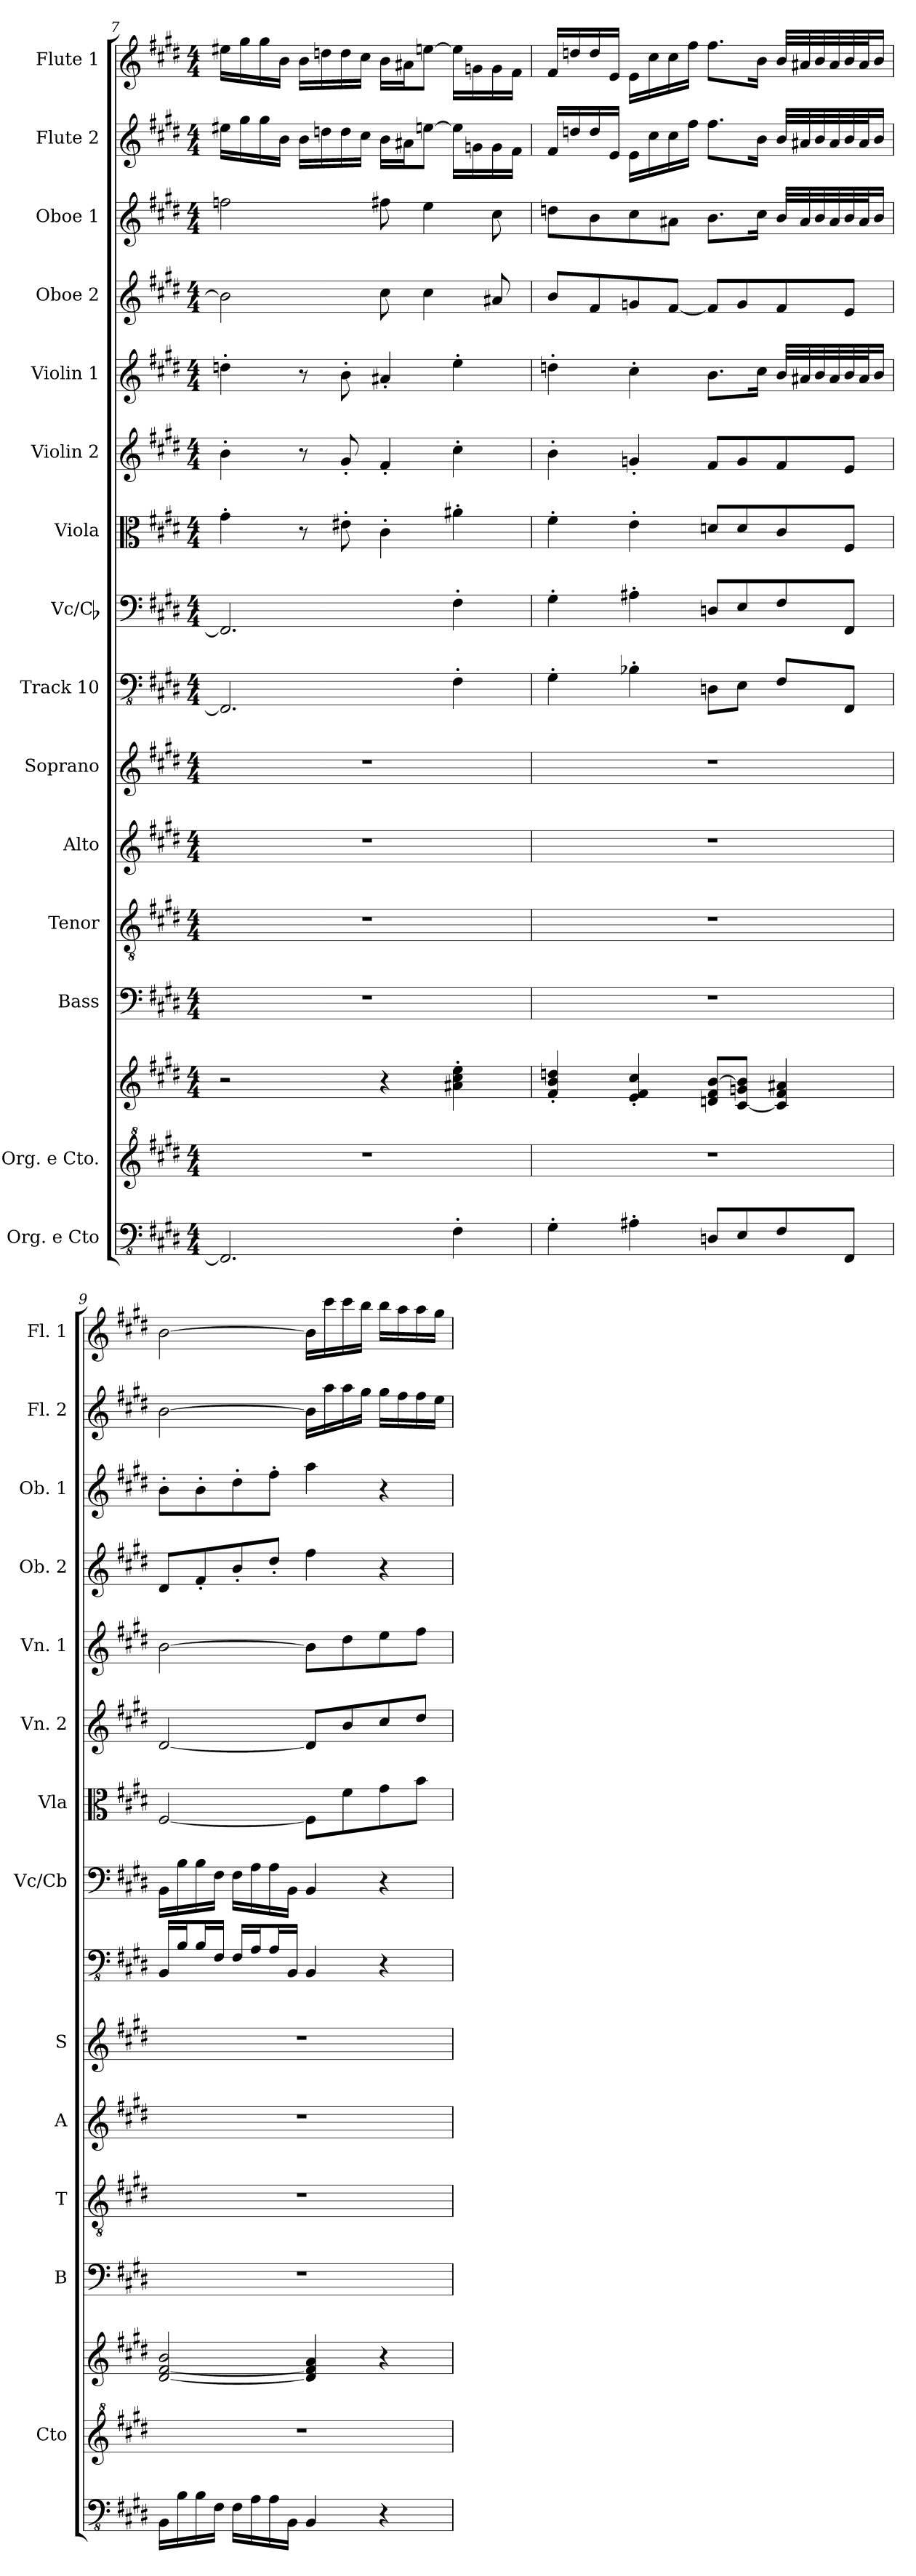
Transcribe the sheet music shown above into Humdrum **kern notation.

**kern	**kern	**kern	**kern	**kern	**kern	**kern	**kern	**kern	**kern	**kern	**kern	**kern	**kern	**kern	**kern
*part15	*part14	*part14	*part13	*part12	*part11	*part10	*part9	*part8	*part7	*part6	*part5	*part4	*part3	*part2	*part1
*staff16	*staff15	*staff14	*staff13	*staff12	*staff11	*staff10	*staff9	*staff8	*staff7	*staff6	*staff5	*staff4	*staff3	*staff2	*staff1
*I"Org. e Cto	*I"Org. e Cto.	*	*I"Bass	*I"Tenor	*I"Alto	*I"Soprano	*I"Track 10	*I"Vc/Cb	*I"Viola	*I"Violin 2	*I"Violin 1	*I"Oboe 2	*I"Oboe 1	*I"Flute 2	*I"Flute 1
*	*I'Cto	*	*I'B	*I'T	*I'A	*I'S	*	*I'Vc/Cb	*I'Vla	*I'Vn. 2	*I'Vn. 1	*I'Ob. 2	*I'Ob. 1	*I'Fl. 2	*I'Fl. 1
!!LO:PB:g=z
*clefFv4	*clefG^2	*clefG2	*clefF4	*clefGv2	*clefG2	*clefG2	*clefFv4	*clefF4	*clefC3	*clefG2	*clefG2	*clefG2	*clefG2	*clefG2	*clefG2
*k[f#c#g#d#]	*k[f#c#g#d#]	*k[f#c#g#d#]	*k[f#c#g#d#]	*k[f#c#g#d#]	*k[f#c#g#d#]	*k[f#c#g#d#]	*k[f#c#g#d#]	*k[f#c#g#d#]	*k[f#c#g#d#]	*k[f#c#g#d#]	*k[f#c#g#d#]	*k[f#c#g#d#]	*k[f#c#g#d#]	*k[f#c#g#d#]	*k[f#c#g#d#]
*M4/4	*M4/4	*M4/4	*M4/4	*M4/4	*M4/4	*M4/4	*M4/4	*M4/4	*M4/4	*M4/4	*M4/4	*M4/4	*M4/4	*M4/4	*M4/4
=7	=7	=7	=7	=7	=7	=7	=7	=7	=7	=7	=7	=7	=7	=7	=7
2.FFF#/]	1r	2r	1r	1r	1r	1r	2.FFF#/]	2.FF#/]	4g#'\	4b'\	4ddn'\	2b\]	2ffn\	16ee#X\LL	16ee#X\LL
.	.	.	.	.	.	.	.	.	.	.	.	.	.	16gg#\	16gg#\
.	.	.	.	.	.	.	.	.	.	.	.	.	.	16gg#\	16gg#\
.	.	.	.	.	.	.	.	.	.	.	.	.	.	16b\JJ	16b\JJ
.	.	.	.	.	.	.	.	.	8r	8r	8r	.	.	16b\LL	16b\LL
.	.	.	.	.	.	.	.	.	.	.	.	.	.	16ddn\	16ddn\
.	.	.	.	.	.	.	.	.	8e#X'\	8g#'/	8b'\	.	.	16dd\	16dd\
.	.	.	.	.	.	.	.	.	.	.	.	.	.	16cc#\JJ	16cc#\JJ
.	.	4r	.	.	.	.	.	.	4c#'\	4f#'/	4a#X'/	8cc#\	8ff#X\	16b\LL	16b\LL
.	.	.	.	.	.	.	.	.	.	.	.	.	.	16a#X\J	16a#X\J
.	.	.	.	.	.	.	.	.	.	.	.	4cc#\	4ee\	[8een\J	[8een\J
4FF#'\	.	4a#X\' 4cc#\' 4ee\'	.	.	.	.	4FF#'\	4F#'\	4a#X'\	4cc#'\	4ee'\	.	.	16ee\LL]	16ee\LL]
.	.	.	.	.	.	.	.	.	.	.	.	.	.	16gn\	16gn\
.	.	.	.	.	.	.	.	.	.	.	.	8a#X/	8cc#\	16g\	16g\
.	.	.	.	.	.	.	.	.	.	.	.	.	.	16f#\JJ	16f#\JJ
=8	=8	=8	=8	=8	=8	=8	=8	=8	=8	=8	=8	=8	=8	=8	=8
4GG#'\	1r	4f#/' 4b/' 4ddn/'	1r	1r	1r	1r	4GG#'\	4G#'\	4f#'\	4b'\	4ddn'\	8b/L	8ddn\L	16f#/LL	16f#/LL
.	.	.	.	.	.	.	.	.	.	.	.	.	.	16ddn/	16ddn/
.	.	.	.	.	.	.	.	.	.	.	.	8f#/	8b\	16dd/	16dd/
.	.	.	.	.	.	.	.	.	.	.	.	.	.	16e/JJ	16e/JJ
4AA#X'\	.	4e/' 4f#/' 4cc#/'	.	.	.	.	4BB-X'\	4A#X'\	4e'\	4gn'/	4cc#'\	8gn/	8cc#\	16e\LL	16e\LL
.	.	.	.	.	.	.	.	.	.	.	.	.	.	16cc#\	16cc#\
.	.	.	.	.	.	.	.	.	.	.	.	[8f#/J	8a#X\J	16cc#\	16cc#\
.	.	.	.	.	.	.	.	.	.	.	.	.	.	16ff#\JJ	16ff#\JJ
8DDn/L	.	8dn/ 8f#/ [8b/L	.	.	.	.	8DDn\L	8Dn/L	8dn/L	8f#/L	8.b\L	8f#/L]	8.b\L	8.ff#\L	8.ff#\L
8EE/	.	[8c#/ 8gn/ 8b/]J	.	.	.	.	8EE\J	8E/	8d/	8g/	.	8g/	.	.	.
.	.	.	.	.	.	.	.	.	.	.	16cc#\Jk	.	16cc#\Jk	16b\Jk	16b\Jk
8FF#/	.	4c#/] 4f#/ 4a#X/	.	.	.	.	8FF#/L	8F#/	8c#/	8f#/	32b/LLL	8f#/	32b/LLL	32b/LLL	32b/LLL
.	.	.	.	.	.	.	.	.	.	.	32a#X/	.	32a#/	32a#X/	32a#X/
.	.	.	.	.	.	.	.	.	.	.	32b/	.	32b/	32b/	32b/
.	.	.	.	.	.	.	.	.	.	.	32a#/	.	32a#/	32a#/	32a#/
8FFF#/J	.	.	.	.	.	.	8FFF#/J	8FF#/J	8F#/J	8e/J	32b/	8e/J	32b/	32b/	32b/
.	.	.	.	.	.	.	.	.	.	.	32a#/J	.	32a#/J	32a#/J	32a#/J
.	.	.	.	.	.	.	.	.	.	.	16b/JJ	.	16b/JJ	16b/JJ	16b/JJ
!!LO:PB:g=z
=9	=9	=9	=9	=9	=9	=9	=9	=9	=9	=9	=9	=9	=9	=9	=9
16BBB\LL	1r	[2d#/ [2f#/ 2b/	1r	1r	1r	1r	16BBB/LL	16BB\LL	[2F#/	[2d#/	[2b\	8d#/L	8b'\L	[2b\	[2b\
16BB\	.	.	.	.	.	.	16BB/J	16B\	.	.	.	.	.	.	.
16BB\	.	.	.	.	.	.	16BB/L	16B\	.	.	.	8f#'/	8b'\	.	.
16FF#\JJ	.	.	.	.	.	.	16FF#/JJ	16F#\JJ	.	.	.	.	.	.	.
16FF#\LL	.	.	.	.	.	.	16FF#/LL	16F#\LL	.	.	.	8b'/	8dd#'\	.	.
16AA\	.	.	.	.	.	.	16AA/J	16A\	.	.	.	.	.	.	.
16AA\	.	.	.	.	.	.	16AA/L	16A\	.	.	.	8dd#'/J	8ff#'\J	.	.
16BBB\JJ	.	.	.	.	.	.	16BBB/JJ	16BB\JJ	.	.	.	.	.	.	.
4BBB/	.	4d#/] 4f#/] 4a/	.	.	.	.	4BBB/	4BB/	8F#\L]	8d#/L]	8b\L]	4ff#\	4aa\	16b\LL]	16b\LL]
.	.	.	.	.	.	.	.	.	.	.	.	.	.	16aa\	16ccc#\
.	.	.	.	.	.	.	.	.	8f#\	8b/	8dd#\	.	.	16aa\	16ccc#\
.	.	.	.	.	.	.	.	.	.	.	.	.	.	16gg#\JJ	16bb\JJ
4r	.	4r	.	.	.	.	4r	4r	8g#\	8cc#/	8ee\	4r	4r	16gg#\LL	16bb\LL
.	.	.	.	.	.	.	.	.	.	.	.	.	.	16ff#\	16aa\
.	.	.	.	.	.	.	.	.	8b\J	8dd#/J	8ff#\J	.	.	16ff#\	16aa\
.	.	.	.	.	.	.	.	.	.	.	.	.	.	16ee\JJ	16gg#\JJ
=	=	=	=	=	=	=	=	=	=	=	=	=	=	=	=
*-	*-	*-	*-	*-	*-	*-	*-	*-	*-	*-	*-	*-	*-	*-	*-
